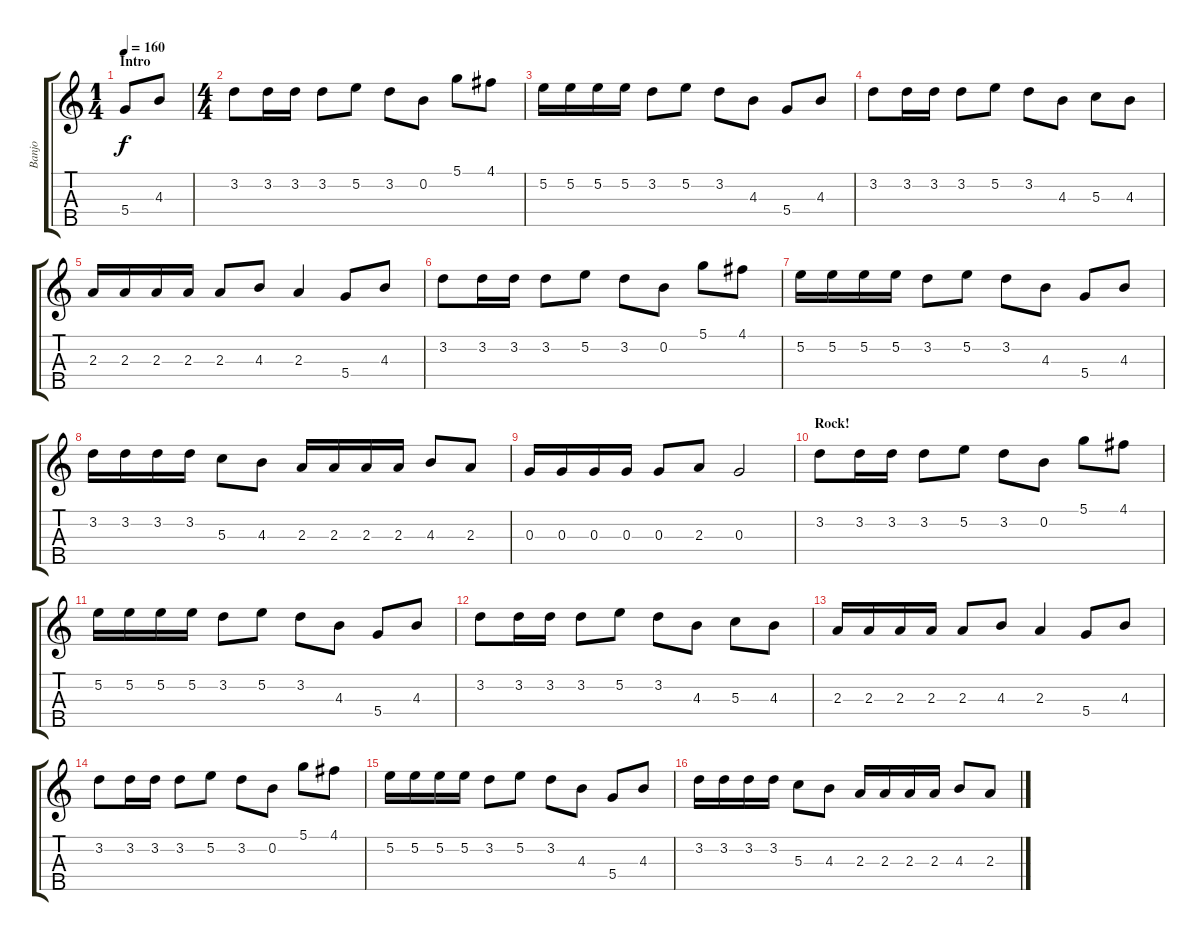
\track ("Banjo" "Banjo") {instrument banjo}
\staff {score tabs}
\tuning (D4 B3 G3 D3 G4) {hide}
\displaytranspose 12
\ts (1 4)
\section ("" "Intro")
\tempo 160
\clef g2
\ks c
5.4.8{dy f instrument banjo} 4.3.8 |
\ts (4 4)
3.2.8 3.2.16 3.2.16 3.2.8 5.2.8 3.2.8 0.2.8 5.1.8 4.1.8 |
5.2.16 5.2.16 5.2.16 5.2.16 3.2.8 5.2.8 3.2.8 4.3.8 5.4.8 4.3.8 |
3.2.8 3.2.16 3.2.16 3.2.8 5.2.8 3.2.8 4.3.8 5.3.8 4.3.8 |
2.3.16 2.3.16 2.3.16 2.3.16 2.3.8 4.3.8 2.3.4 5.4.8 4.3.8 |
3.2.8 3.2.16 3.2.16 3.2.8 5.2.8 3.2.8 0.2.8 5.1.8 4.1.8 |
5.2.16 5.2.16 5.2.16 5.2.16 3.2.8 5.2.8 3.2.8 4.3.8 5.4.8 4.3.8 |
3.2.16 3.2.16 3.2.16 3.2.16 5.3.8 4.3.8 2.3.16 2.3.16 2.3.16 2.3.16 4.3.8 2.3.8 |
0.3.16 0.3.16 0.3.16 0.3.16 0.3.8 2.3.8 0.3.2 |
\section ("" "Rock!")
3.2.8 3.2.16 3.2.16 3.2.8 5.2.8 3.2.8 0.2.8 5.1.8 4.1.8 |
5.2.16 5.2.16 5.2.16 5.2.16 3.2.8 5.2.8 3.2.8 4.3.8 5.4.8 4.3.8 |
3.2.8 3.2.16 3.2.16 3.2.8 5.2.8 3.2.8 4.3.8 5.3.8 4.3.8 |
2.3.16 2.3.16 2.3.16 2.3.16 2.3.8 4.3.8 2.3.4 5.4.8 4.3.8 |
3.2.8 3.2.16 3.2.16 3.2.8 5.2.8 3.2.8 0.2.8 5.1.8 4.1.8 |
5.2.16 5.2.16 5.2.16 5.2.16 3.2.8 5.2.8 3.2.8 4.3.8 5.4.8 4.3.8 |
3.2.16 3.2.16 3.2.16 3.2.16 5.3.8 4.3.8 2.3.16 2.3.16 2.3.16 2.3.16 4.3.8 2.3.8
